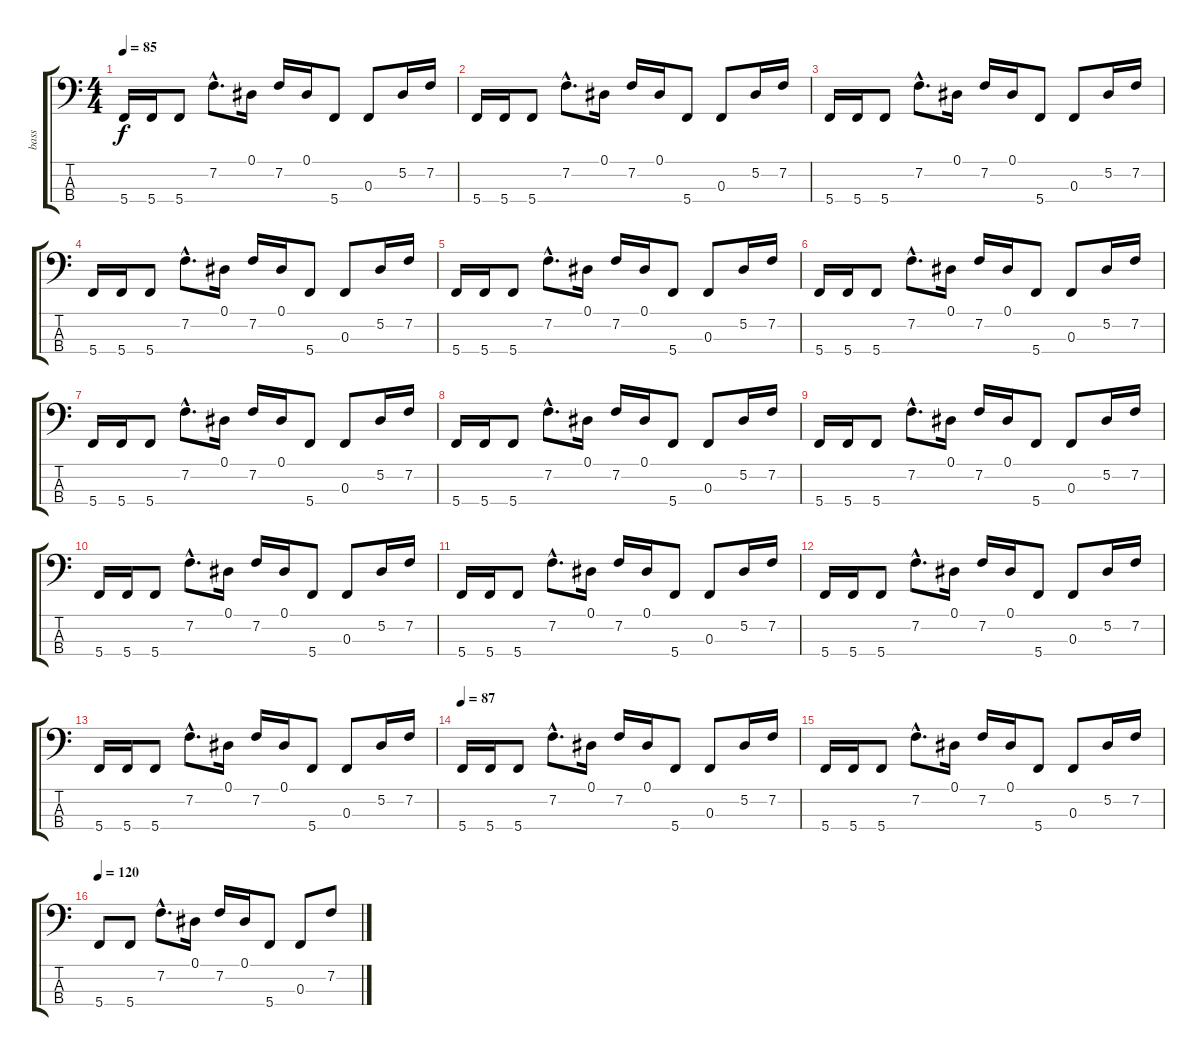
\track ("bass" "bass") {instrument electricbasspick}
\staff {score tabs}
\tuning (Eb2 Bb1 F1 C1) {hide}
\ts (4 4)
\tempo 85
\clef f4
\ks c
5.4.16{dy f} 5.4.16 5.4.8 7.2{hac}.8{d} 0.1.16 7.2.16 0.1.16 5.4.8 0.3.8 5.2.16 7.2.16 |
5.4.16 5.4.16 5.4.8 7.2{hac}.8{d} 0.1.16 7.2.16 0.1.16 5.4.8 0.3.8 5.2.16 7.2.16 |
5.4.16 5.4.16 5.4.8 7.2{hac}.8{d} 0.1.16 7.2.16 0.1.16 5.4.8 0.3.8 5.2.16 7.2.16 |
5.4.16 5.4.16 5.4.8 7.2{hac}.8{d} 0.1.16 7.2.16 0.1.16 5.4.8 0.3.8 5.2.16 7.2.16 |
5.4.16 5.4.16 5.4.8 7.2{hac}.8{d} 0.1.16 7.2.16 0.1.16 5.4.8 0.3.8 5.2.16 7.2.16 |
5.4.16 5.4.16 5.4.8 7.2{hac}.8{d} 0.1.16 7.2.16 0.1.16 5.4.8 0.3.8 5.2.16 7.2.16 |
5.4.16 5.4.16 5.4.8 7.2{hac}.8{d} 0.1.16 7.2.16 0.1.16 5.4.8 0.3.8 5.2.16 7.2.16 |
5.4.16 5.4.16 5.4.8 7.2{hac}.8{d} 0.1.16 7.2.16 0.1.16 5.4.8 0.3.8 5.2.16 7.2.16 |
5.4.16 5.4.16 5.4.8 7.2{hac}.8{d} 0.1.16 7.2.16 0.1.16 5.4.8 0.3.8 5.2.16 7.2.16 |
5.4.16 5.4.16 5.4.8 7.2{hac}.8{d} 0.1.16 7.2.16 0.1.16 5.4.8 0.3.8 5.2.16 7.2.16 |
5.4.16 5.4.16 5.4.8 7.2{hac}.8{d} 0.1.16 7.2.16 0.1.16 5.4.8 0.3.8 5.2.16 7.2.16 |
5.4.16 5.4.16 5.4.8 7.2{hac}.8{d} 0.1.16 7.2.16 0.1.16 5.4.8 0.3.8 5.2.16 7.2.16 |
5.4.16 5.4.16 5.4.8 7.2{hac}.8{d} 0.1.16 7.2.16 0.1.16 5.4.8 0.3.8 5.2.16 7.2.16 |
\tempo 87
5.4.16 5.4.16 5.4.8 7.2{hac}.8{d} 0.1.16 7.2.16 0.1.16 5.4.8 0.3.8 5.2.16 7.2.16 |
5.4.16 5.4.16 5.4.8 7.2{hac}.8{d} 0.1.16 7.2.16 0.1.16 5.4.8 0.3.8 5.2.16 7.2.16 |
\section ("" "")
\tempo 120
5.4.8 5.4.8 7.2{hac}.8{d} 0.1.16 7.2.16 0.1.16 5.4.8 0.3.8 7.2.8
